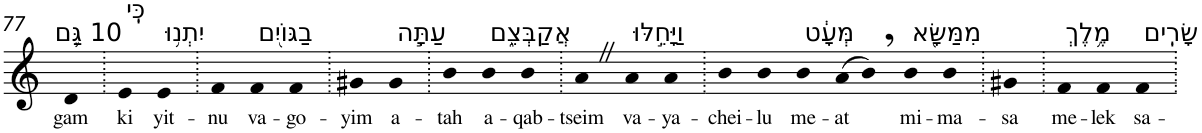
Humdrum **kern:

**kern	**text
*part1	*part1
*staff1	*staff1
*I"Piano	*
*I'Pno	*
!!LO:PB:g=z
*clefG2	*
*k[]	*
=77	=77
!LO:TX:a:t=10 גַּ֛ם	!
!	!LO:LY:b
4d	gam
=78.	=78.
!LO:TX:a:t=כִּֽי	!
!	!LO:LY:b
4e	ki
!LO:TX:a:t=יִתְנ֥וּ	!
!	!LO:LY:b
4e	yit-
=79.	=79.
!	!LO:LY:b
4f	-nu
!LO:TX:a:t=בַגּוֹיִ֖ם	!
!	!LO:LY:b
4f	va-
!	!LO:LY:b
4f	-go-
=80.	=80.
!	!LO:LY:b
4g#X	-yim
!LO:TX:a:t=עַתָּ֣ה	!
!	!LO:LY:b
4g#	a-
=81.	=81.
!	!LO:LY:b
4b	-tah
!LO:TX:a:t=אֲקַבְּצֵ֑ם	!
!	!LO:LY:b
4b	a-
!	!LO:LY:b
4b	-qab-
=82.	=82.
!	!LO:LY:b
4aZ	-tseim
!LO:TX:a:t=וַיָּחֵ֣לּוּ	!
!	!LO:LY:b
4a	va-
!	!LO:LY:b
4a	-ya-
=83.	=83.
!	!LO:LY:b
4b	-chei-
!	!LO:LY:b
4b	-lu
!LO:TX:a:t=מְּעָ֔ט	!
!	!LO:LY:b
4b	me-
!	!LO:LY:b
(>8a	-at
8b,)	.
!LO:TX:a:t=מִמַּשָּׂ֖א	!
!	!LO:LY:b
4b	mi-
!	!LO:LY:b
4b	-ma-
=84.	=84.
!	!LO:LY:b
4g#X	-sa
=85.	=85.
!LO:TX:a:t=מֶ֥לֶךְ	!
!	!LO:LY:b
4f	me-
!	!LO:LY:b
4f	-lek
!LO:TX:a:t=שָׂרִֽים	!
!	!LO:LY:b
4f	sa-
=.	=.
*-	*-
